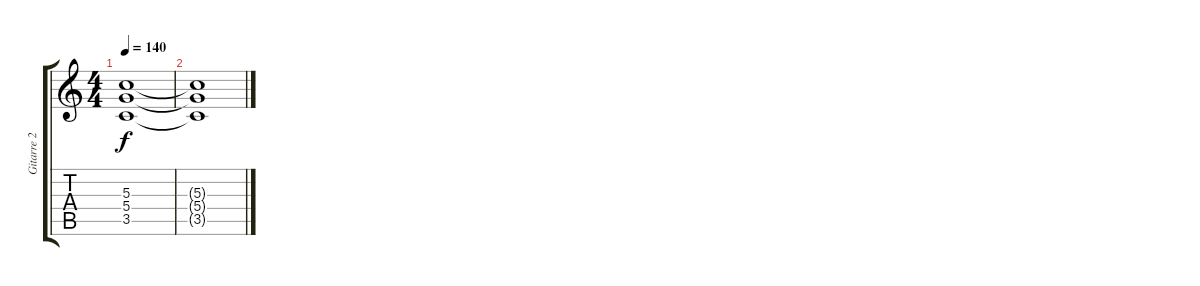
\track ("Gitarre 2" "Gitarre 2") {instrument distortionguitar}
\staff {score tabs}
\tuning (E4 B3 G3 D3 A2 E2) {hide}
\ts (4 4)
\tempo 140
\clef g2
\ks c
(5.3 5.4 3.5).1{dy f} |
(5.3{t} 5.4{t} 3.5{t}).1
